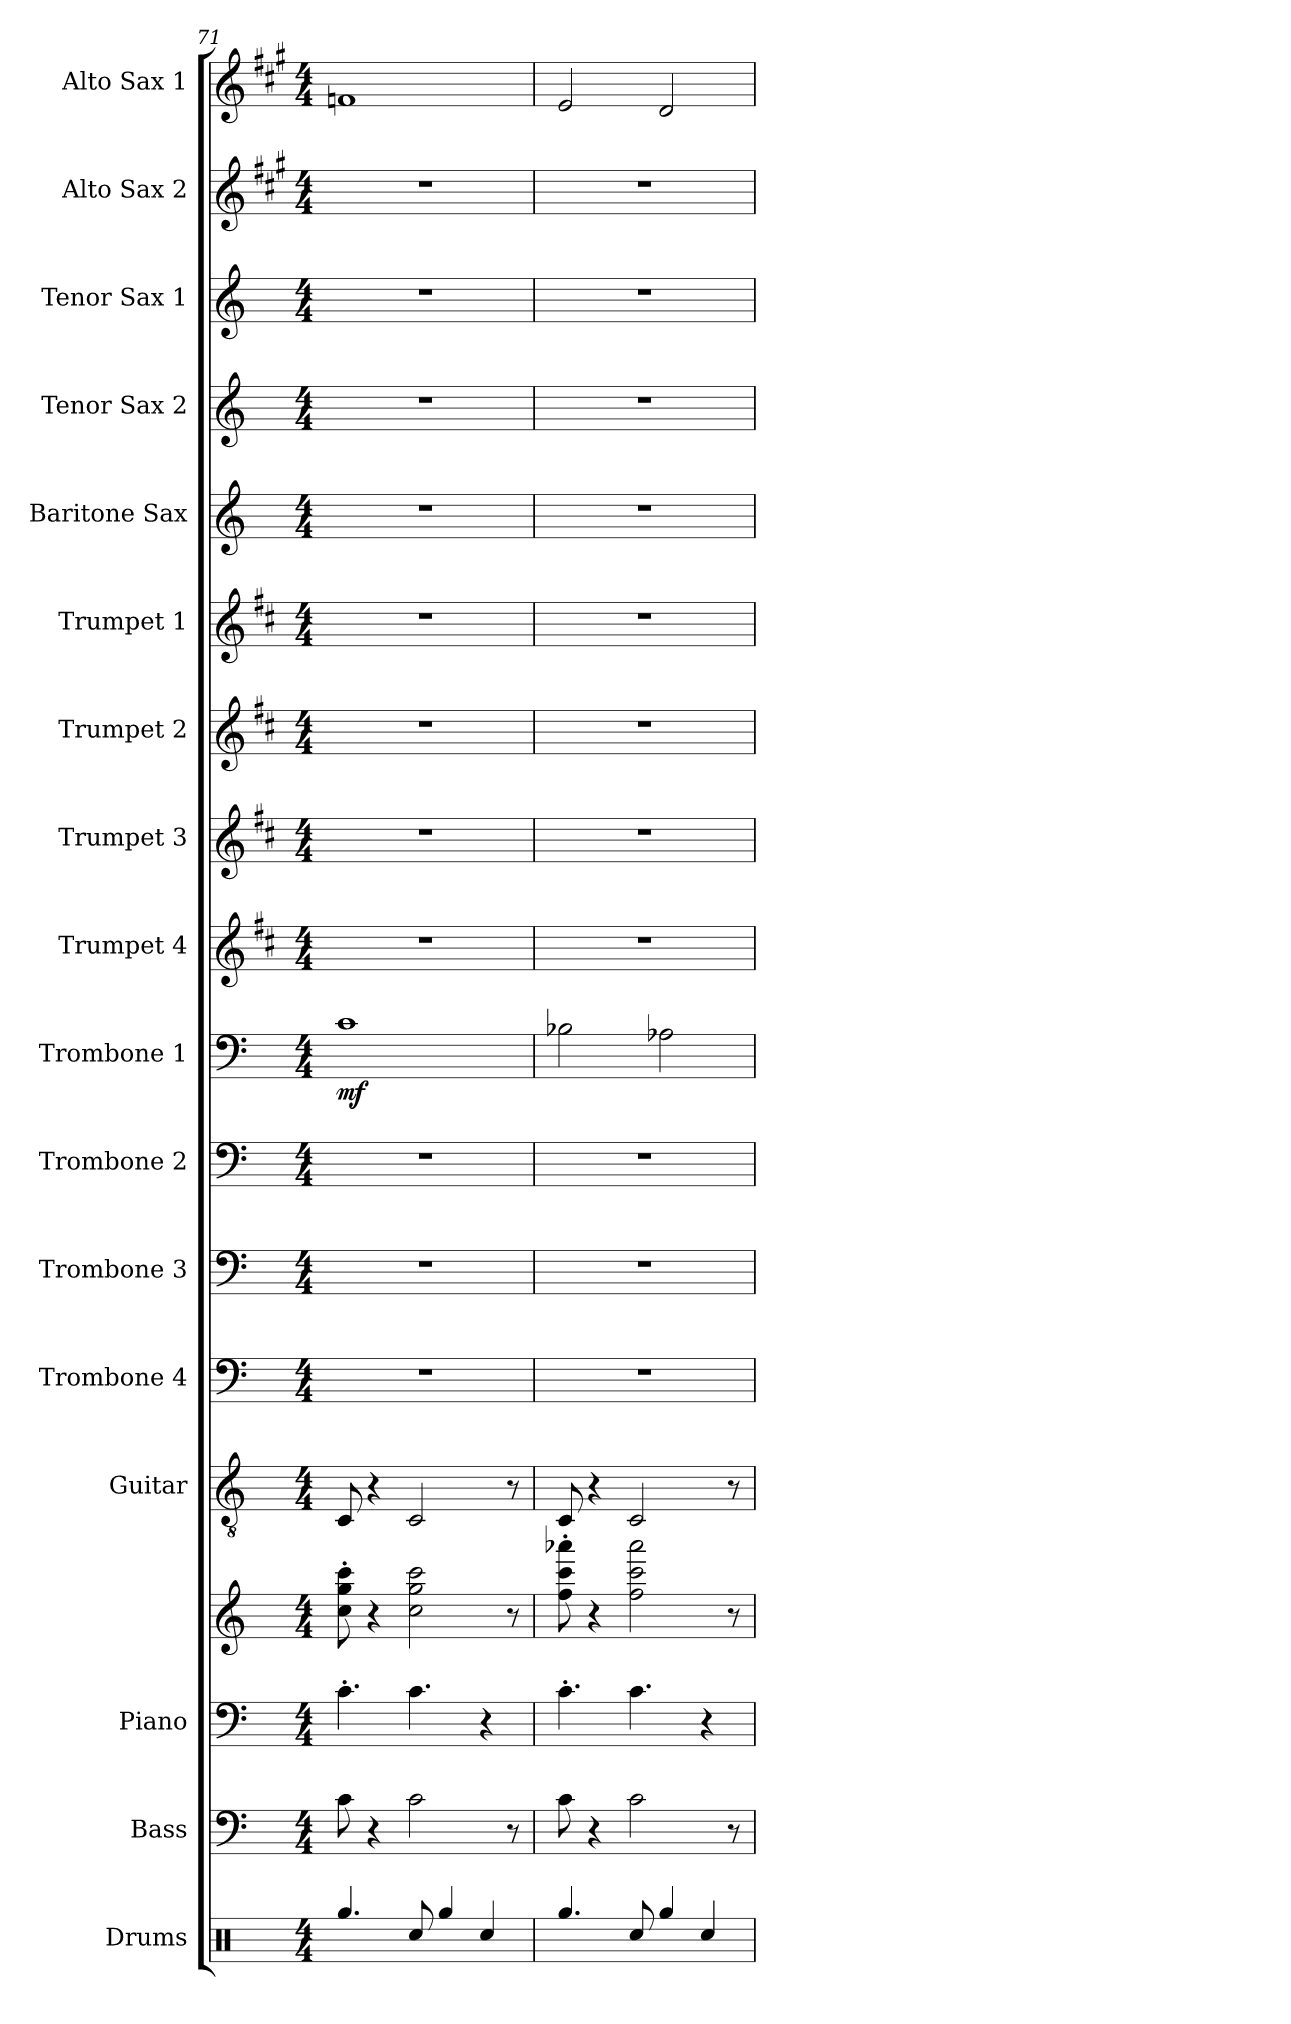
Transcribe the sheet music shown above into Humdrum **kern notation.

**kern	**kern	**kern	**kern	**kern	**kern	**kern	**kern	**kern	**dynam	**kern	**kern	**kern	**kern	**kern	**kern	**kern	**kern	**kern
*part17	*part16	*part15	*part15	*part14	*part13	*part12	*part11	*part10	*part10	*part9	*part8	*part7	*part6	*part5	*part4	*part3	*part2	*part1
*staff18	*staff17	*staff16	*staff15	*staff14	*staff13	*staff12	*staff11	*staff10	*staff10	*staff9	*staff8	*staff7	*staff6	*staff5	*staff4	*staff3	*staff2	*staff1
*I"Drums	*I"Bass	*I"Piano	*	*I"Guitar	*I"Trombone 4	*I"Trombone 3	*I"Trombone 2	*I"Trombone 1	*	*I"Trumpet 4	*I"Trumpet 3	*I"Trumpet 2	*I"Trumpet 1	*I"Baritone Sax	*I"Tenor Sax 2	*I"Tenor Sax 1	*I"Alto Sax 2	*I"Alto Sax 1
*I'Drums	*I'Bass	*I'Piano	*	*I'Gtr.	*I'Tbn. 4	*I'Tbn. 3	*I'Tbn. 2	*I'Tbn. 1	*	*I'Tpt. 4	*I'Tpt. 3	*I'Tpt. 2	*I'Tpt. 1	*I'Bari	*I'Tenor 2	*I'Tenor 1	*I'Alto 2	*I'Alto 1
*clefX	*clefF4	*clefF4	*clefG2	*clefGv2	*clefF4	*clefF4	*clefF4	*clefF4	*	*clefG2	*clefG2	*clefG2	*clefG2	*clefG2	*clefG2	*clefG2	*clefG2	*clefG2
*	*ITrd7c12	*	*	*	*	*	*	*	*	*ITrd1c2	*ITrd1c2	*ITrd1c2	*ITrd1c2	*ITrd12c21	*ITrd8c14	*ITrd8c14	*ITrd5c9	*ITrd5c9
*k[]	*k[]	*k[]	*k[]	*k[]	*k[]	*k[]	*k[]	*k[]	*	*k[]	*k[]	*k[]	*k[]	*k[]	*k[]	*k[]	*k[]	*k[]
*M4/4	*M4/4	*M4/4	*M4/4	*M4/4	*M4/4	*M4/4	*M4/4	*M4/4	*	*M4/4	*M4/4	*M4/4	*M4/4	*M4/4	*M4/4	*M4/4	*M4/4	*M4/4
=71	=71	=71	=71	=71	=71	=71	=71	=71	=71	=71	=71	=71	=71	=71	=71	=71	=71	=71
!	!	!	!	!	!	!	!	!	!LO:DY:b	!	!	!	!	!	!	!	!	!
4.Rgg/	8C\	4.c'\	8cc\' 8gg\' 8ccc\'	8C/	1r	1r	1r	1c	mf	1r	1r	1r	1r	1r	1r	1r	1r	1A-X
.	4r	.	4r	4r	.	.	.	.	.	.	.	.	.	.	.	.	.	.
8Rcc/	2C\	4.c\	2cc\ 2gg\ 2ccc\	2C/	.	.	.	.	.	.	.	.	.	.	.	.	.	.
4Rgg/	.	.	.	.	.	.	.	.	.	.	.	.	.	.	.	.	.	.
4Rcc/	.	4r	.	.	.	.	.	.	.	.	.	.	.	.	.	.	.	.
.	8r	.	8r	8r	.	.	.	.	.	.	.	.	.	.	.	.	.	.
=72	=72	=72	=72	=72	=72	=72	=72	=72	=72	=72	=72	=72	=72	=72	=72	=72	=72	=72
4.Rgg/	8C\	4.c'\	8ff\' 8ccc\' 8aaa-X\'	8C/	1r	1r	1r	2B-X\	.	1r	1r	1r	1r	1r	1r	1r	1r	2G/
.	4r	.	4r	4r	.	.	.	.	.	.	.	.	.	.	.	.	.	.
8Rcc/	2C\	4.c\	2ff\ 2ccc\ 2aaa-\	2C/	.	.	.	.	.	.	.	.	.	.	.	.	.	.
4Rgg/	.	.	.	.	.	.	.	2A-X\	.	.	.	.	.	.	.	.	.	2F/
4Rcc/	.	4r	.	.	.	.	.	.	.	.	.	.	.	.	.	.	.	.
.	8r	.	8r	8r	.	.	.	.	.	.	.	.	.	.	.	.	.	.
=	=	=	=	=	=	=	=	=	=	=	=	=	=	=	=	=	=	=
*-	*-	*-	*-	*-	*-	*-	*-	*-	*-	*-	*-	*-	*-	*-	*-	*-	*-	*-
